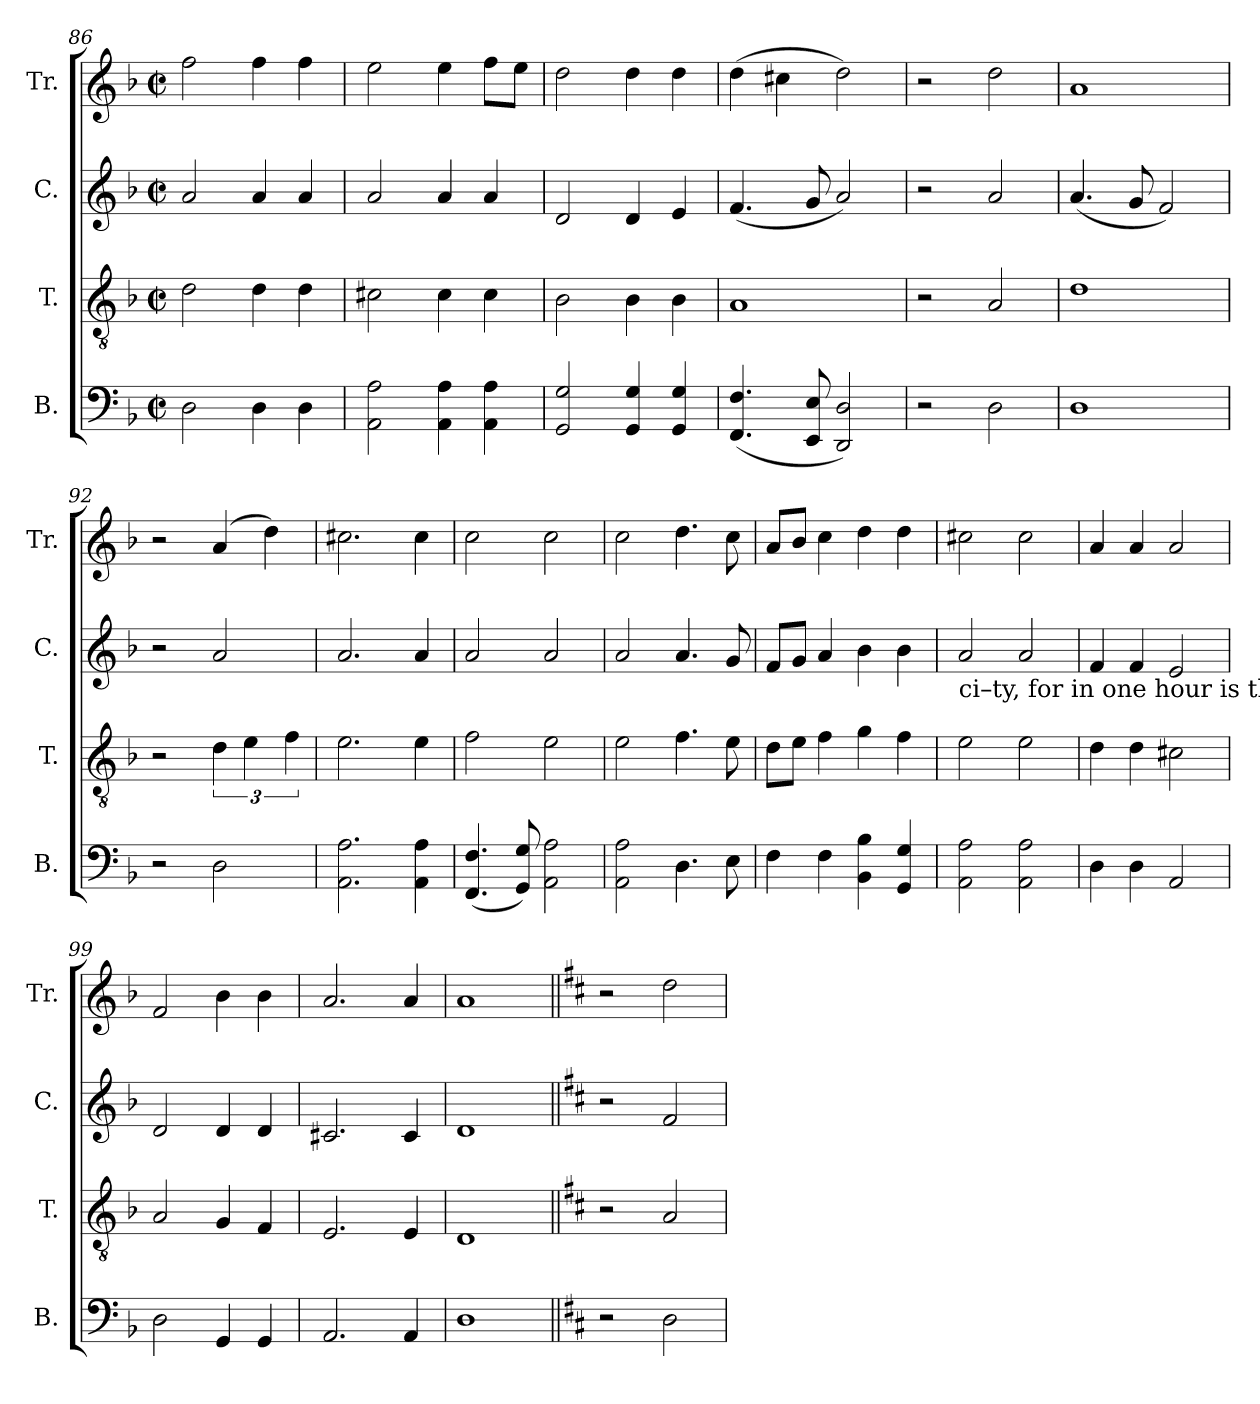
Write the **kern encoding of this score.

**kern	**kern	**kern	**kern
*part4	*part3	*part2	*part1
*staff4	*staff3	*staff2	*staff1
*I"B.	*I"T.	*I"C.	*I"Tr.
*I'B.	*I'T.	*I'C.	*I'Tr.
*clefF4	*clefGv2	*clefG2	*clefG2
*k[b-]	*k[b-]	*k[b-]	*k[b-]
*M2/2	*M2/2	*M2/2	*M2/2
*met(c|)	*met(c|)	*met(c|)	*met(c|)
=86	=86	=86	=86
2D\	2d\	2a/	2ff\
4D\	4d\	4a/	4ff\
4D\	4d\	4a/	4ff\
=87	=87	=87	=87
2AA\ 2A\	2c#X\	2a/	2ee\
4AA\ 4A\	4c#\	4a/	4ee\
4AA\ 4A\	4c#\	4a/	8ff\L
.	.	.	8ee\J
=88	=88	=88	=88
2GG/ 2G/	2B-\	2d/	2dd\
4GG/ 4G/	4B-\	4d/	4dd\
4GG/ 4G/	4B-\	4e/	4dd\
=89	=89	=89	=89
(4.FF/ 4.F/	1A	(4.f/	(4dd\
.	.	.	4cc#X\
8EE/ 8E/	.	8g/	.
2DD/ 2D/)	.	2a/)	2dd\)
=90	=90	=90	=90
2r	2r	2r	2r
2D\	2A/	2a/	2dd\
=91	=91	=91	=91
1D	1d	(4.a/	1a
.	.	8g/	.
.	.	2f/)	.
=92	=92	=92	=92
2r	2r	2r	2r
2D\	6d\	2a/	(4a/
.	6e\	.	.
.	.	.	4dd\)
.	6f\	.	.
=93	=93	=93	=93
2.AA\ 2.A\	2.e\	2.a/	2.cc#X\
4AA\ 4A\	4e\	4a/	4cc#\
=94	=94	=94	=94
(4.FF/ 4.F/	2f\	2a/	2cc\
8GG/ 8G/)	.	.	.
2AA\ 2A\	2e\	2a/	2cc\
=95	=95	=95	=95
2AA\ 2A\	2e\	2a/	2cc\
4.D\	4.f\	4.a/	4.dd\
8E\	8e\	8g/	8cc\
=96	=96	=96	=96
4F\	8d\L	8f/L	8a/L
.	8e\J	8g/J	8b-/J
4F\	4f\	4a/	4cc\
4BB-\ 4B-\	4g\	4b-\	4dd\
4GG/ 4G/	4f\	4b-\	4dd\
!!LO:LB:g=z
=97	=97	=97	=97
!	!	!LO:TX:b:t=ci–ty,   for  in  one  hour is thy  judg–ment come.               Re–joice   ov –er   her,  ye heav'ns, And  ye  ho   –  ly   A–pos–tles, for God hath a–ven–ged  you	!
2AA\ 2A\	2e\	2a/	2cc#X\
2AA\ 2A\	2e\	2a/	2cc#\
=98	=98	=98	=98
4D\	4d\	4f/	4a/
4D\	4d\	4f/	4a/
2AA/	2c#X\	2e/	2a/
=99	=99	=99	=99
2D\	2A/	2d/	2f/
4GG/	4G/	4d/	4b-\
4GG/	4F/	4d/	4b-\
=100	=100	=100	=100
2.AA/	2.E/	2.c#X/	2.a/
4AA/	4E/	4c#/	4a/
=101	=101	=101	=101
1D	1D	1d	1a
=102||	=102||	=102||	=102||
*k[f#c#]	*k[f#c#]	*k[f#c#]	*k[f#c#]
2r	2r	2r	2r
2D\	2A/	2f#/	2dd\
=	=	=	=
*-	*-	*-	*-
